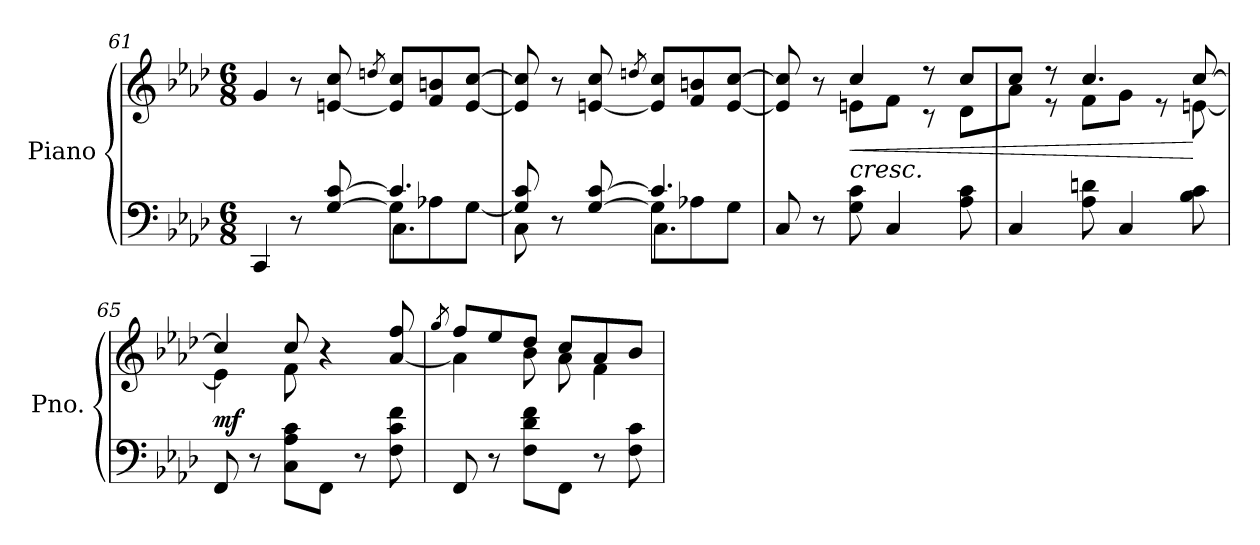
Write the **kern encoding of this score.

**kern	**kern	**dynam
*part1	*part1	*part1
*staff2	*staff1	*staff1/2
*I"Piano	*	*
*I'Pno.	*	*
!!LO:LB:g=z
*clefF4	*clefG2	*
*k[b-e-a-d-]	*k[b-e-a-d-]	*
*M6/8	*M6/8	*
=61	=61	=61
*^	*	*
*	*^	*	*
8CC/J	4.rCCyy	4.ryy	8g/J	.
8r	.	.	8r	.
[8G/ [8c/	.	.	[8en/ 8cc/	.
.	.	.	8qddn/	.
4.c/]	8G\L]	4.C\	8e/] 8cc/L	.
.	8A-X\	.	8f/ 8bn/	.
.	[8G\J	.	[8e/ [8cc/J	.
=62	=62	=62	=62	=62
8G/] 8c/	8C\	4.rBBBByy	8e/] 8cc/]	.
8r	4rCCyy	.	8r	.
[8G/ [8c/	.	.	[8en/ 8cc/	.
.	.	.	8qddn/	.
4.c/]	8G\L]	4.C\	8e/] 8cc/L	.
.	8A-X\	.	8f/ 8bn/	.
.	8G\J	.	[8e/ [8cc/J	.
*v	*v	*v	*	*
=63	=63	=63
*	*^	*
8C/	8e/] 8cc/]	4rcyy	.
8r	8r	.	.
!LO:TX:a:i:t=cresc.	!	!	!
!	!	!	!LO:HP:b
8G\ 8c\	4cc/	8en\L	<
4C/	.	8f\J	.
.	8r	8r	.
8A-\ 8c\	8cc/L	8d-\L	.
=64	=64	=64	=64
4C/	8cc/J	8a-\J	.
.	8r	8r	.
8A-\ 8dn\	4.cc/	8f\L	.
4C/	.	8g\J	.
.	.	8r	.
8B-\ 8c\	[8cc/	[8en\	[
=65	=65	=65	=65
!	!	!	!LO:DY:a=2
8FF/	4cc/]	4e\]	mf
8r	.	.	.
8C\ 8A-\ 8c\L	8cc/	8f\	.
8FF\J	4r	8ryy	.
8r	.	4ryy	.
8F\ 8c\ 8f\	[8a-/ 8ff/	.	.
!!LO:LB:g=z	!!
=66	=66	=66	=66
.	8qgg/	.	.
8FF/	8ff/L	4a-\]	.
8r	8ee-/	.	.
8F\ 8d-\ 8f\L	8dd-/J	8b-\	.
8FF\J	8cc/L	8a-\	.
8r	8a-/	4f\	.
8F\ 8c\L	8b-/J	.	.
*	*v	*v	*
=	=	=
*-	*-	*-
